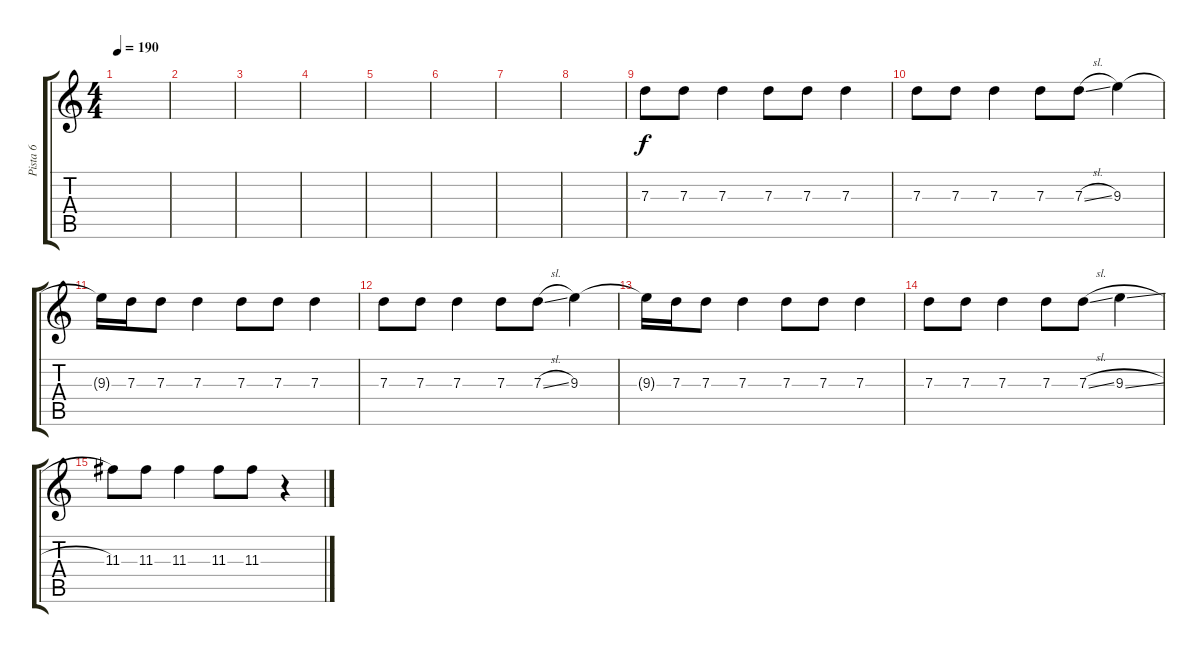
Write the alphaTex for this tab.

\track ("Pista 6" "Pista 6") {instrument distortionguitar}
\staff {score tabs}
\tuning (E4 B3 G3 D3 A2 E2) {hide}
\ts (4 4)
\tempo 190
\clef g2
\ks c
|
|
|
|
|
|
|
|
7.3.8 7.3.8 7.3.4 7.3.8 7.3.8 7.3.4 |
7.3.8 7.3.8 7.3.4 7.3.8 7.3{sl}.8 9.3.4 |
9.3{t}.16 7.3.16 7.3.8 7.3.4 7.3.8 7.3.8 7.3.4 |
7.3.8 7.3.8 7.3.4 7.3.8 7.3{sl}.8 9.3.4 |
9.3{t}.16 7.3.16 7.3.8 7.3.4 7.3.8 7.3.8 7.3.4 |
7.3.8 7.3.8 7.3.4 7.3.8 7.3{sl}.8 9.3{sl}.4 |
11.3.8 11.3.8 11.3.4 11.3.8 11.3.8 r.4
